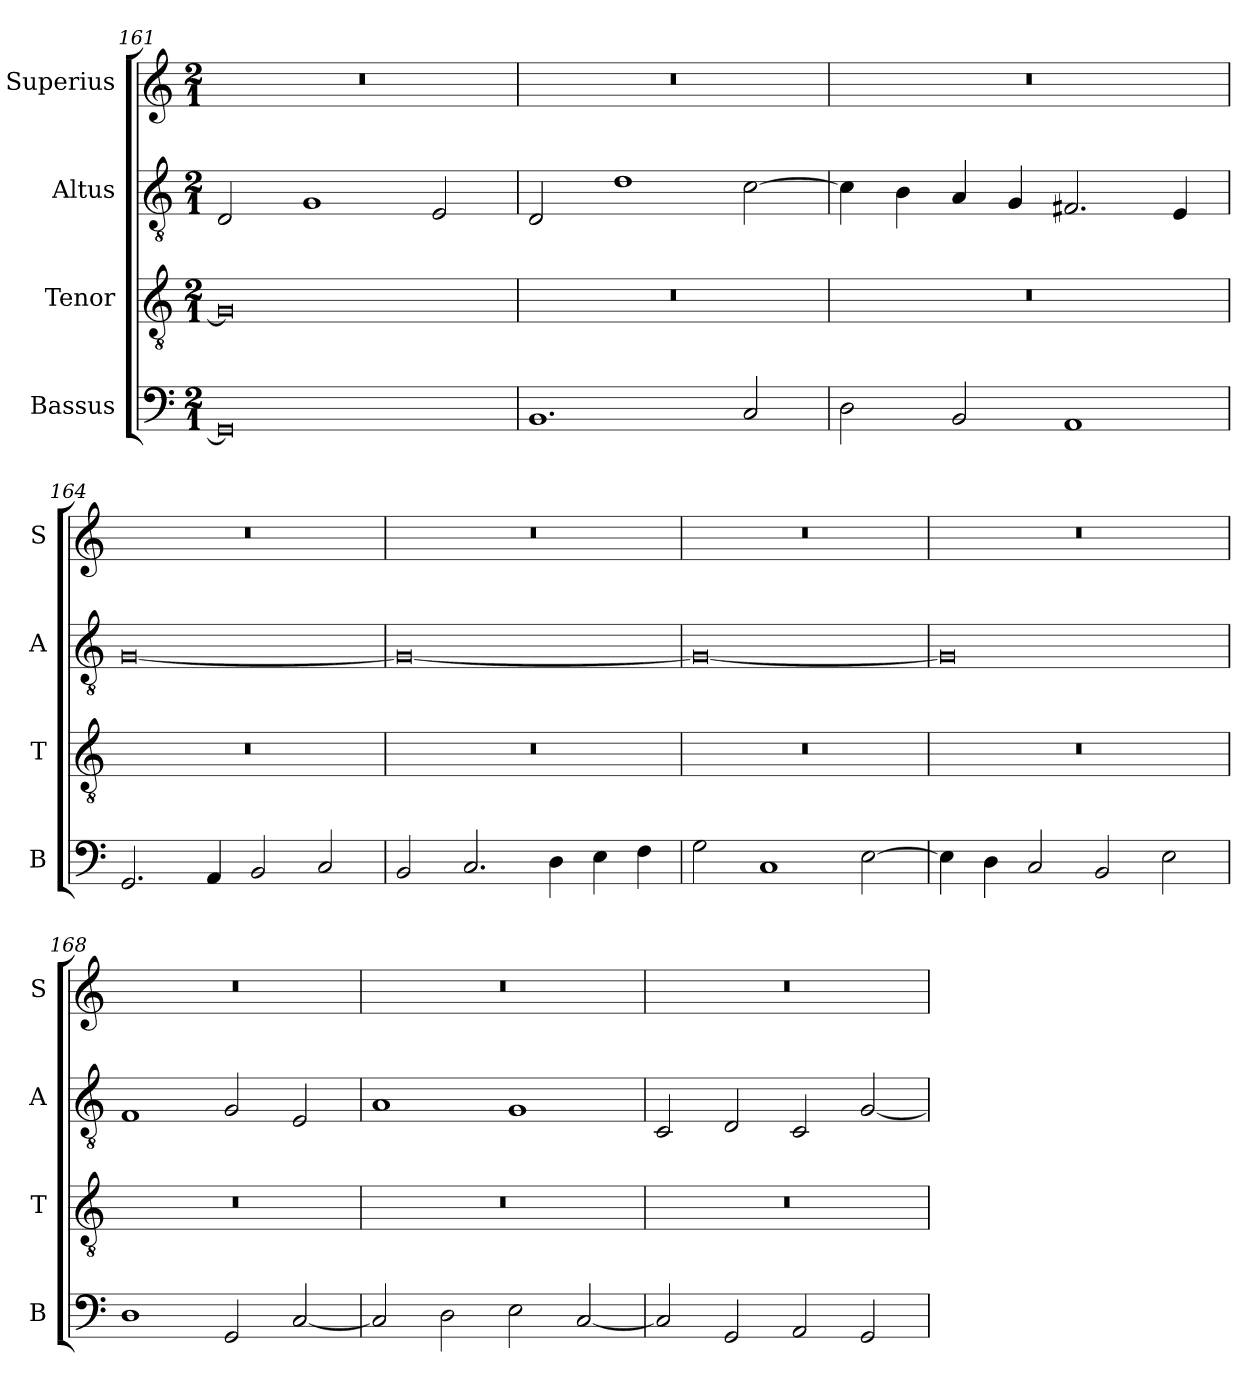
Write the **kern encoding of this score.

**kern	**kern	**kern	**kern
*part4	*part3	*part2	*part1
*staff4	*staff3	*staff2	*staff1
*I"Bassus	*I"Tenor	*I"Altus	*I"Superius
*I'B	*I'T	*I'A	*I'S
*clefF4	*clefGv2	*clefGv2	*clefG2
*k[]	*k[]	*k[]	*k[]
*M2/1	*M2/1	*M2/1	*M2/1
=161	=161	=161	=161
0GG]	0G]	2D/	0r
.	.	1G	.
.	.	2E/	.
=162	=162	=162	=162
1.BB	0r	2D/	0r
.	.	1d	.
2C/	.	[2c\	.
=163	=163	=163	=163
2D\	0r	4c\]	0r
.	.	4B\	.
2BB/	.	4A/	.
.	.	4G/	.
1AA	.	2.F#X/	.
.	.	4E/	.
=164	=164	=164	=164
2.GG/	0r	[0G	0r
4AA/	.	.	.
2BB/	.	.	.
2C/	.	.	.
=165	=165	=165	=165
2BB/	0r	0G_	0r
2.C/	.	.	.
4D\	.	.	.
4E\	.	.	.
4F\	.	.	.
=166	=166	=166	=166
2G\	0r	0G_	0r
1C	.	.	.
[2E\	.	.	.
=167	=167	=167	=167
4E\]	0r	0G]	0r
4D\	.	.	.
2C/	.	.	.
2BB/	.	.	.
2E\	.	.	.
=168	=168	=168	=168
1D	0r	1F	0r
2GG/	.	2G/	.
[2C/	.	2E/	.
=169	=169	=169	=169
2C/]	0r	1A	0r
2D\	.	.	.
2E\	.	1G	.
[2C/	.	.	.
=170	=170	=170	=170
2C/]	0r	2C/	0r
2GG/	.	2D/	.
2AA/	.	2C/	.
2GG/	.	[2G/	.
=	=	=	=
*-	*-	*-	*-
